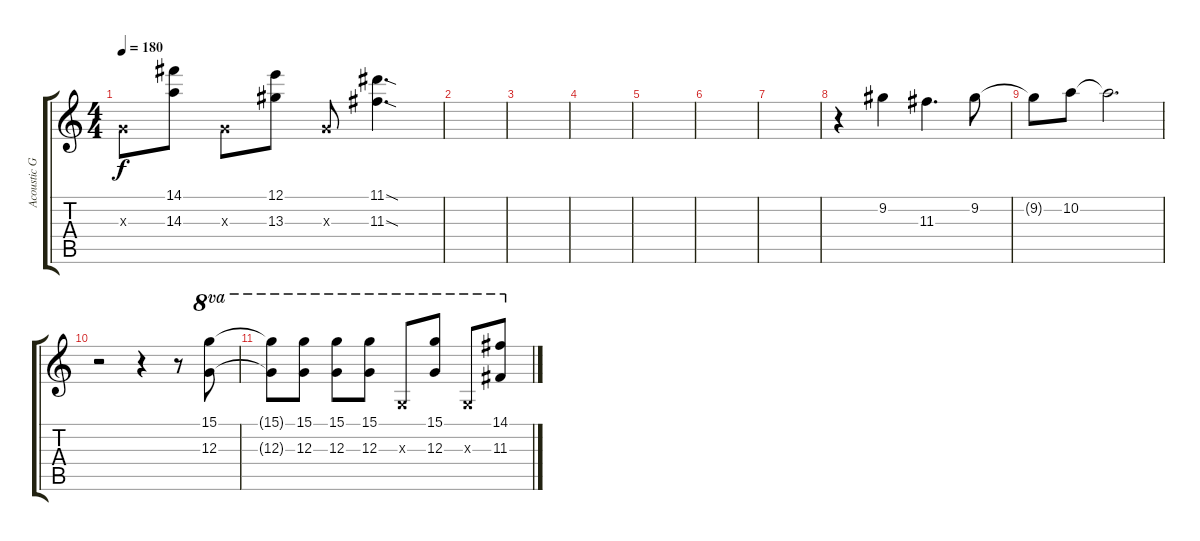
\track ("Acoustic Guitar" "Acoustic G") {instrument acousticguitarsteel}
\staff {score tabs}
\tuning (E4 B3 G3 D3 A2 E2) {hide}
\ts (4 4)
\tempo 180
\clef g2
\ks c
0.3{x}.8{dy f} (14.1 14.3).8 0.3{x}.8 (12.1 13.3).8 0.3{x}.8 (11.1{sod} 11.3{sod}).4{d} |
|
|
|
|
|
|
r.4 9.2.4 11.3.4{d} 9.2.8 |
9.2{t}.8 10.2.8 10.2{t}.2{d} |
r.2 r.4 r.8 (15.1 12.3).8{ot 8va} |
(15.1{t} 12.3{t}).8{ot 8va} (15.1 12.3).8{ot 8va} (15.1 12.3).8{ot 8va} (15.1 12.3).8{ot 8va} 0.3{x}.8{ot 8va} (15.1 12.3).8{ot 8va} 0.3{x}.8{ot 8va} (14.1 11.3).8{ot 8va}
